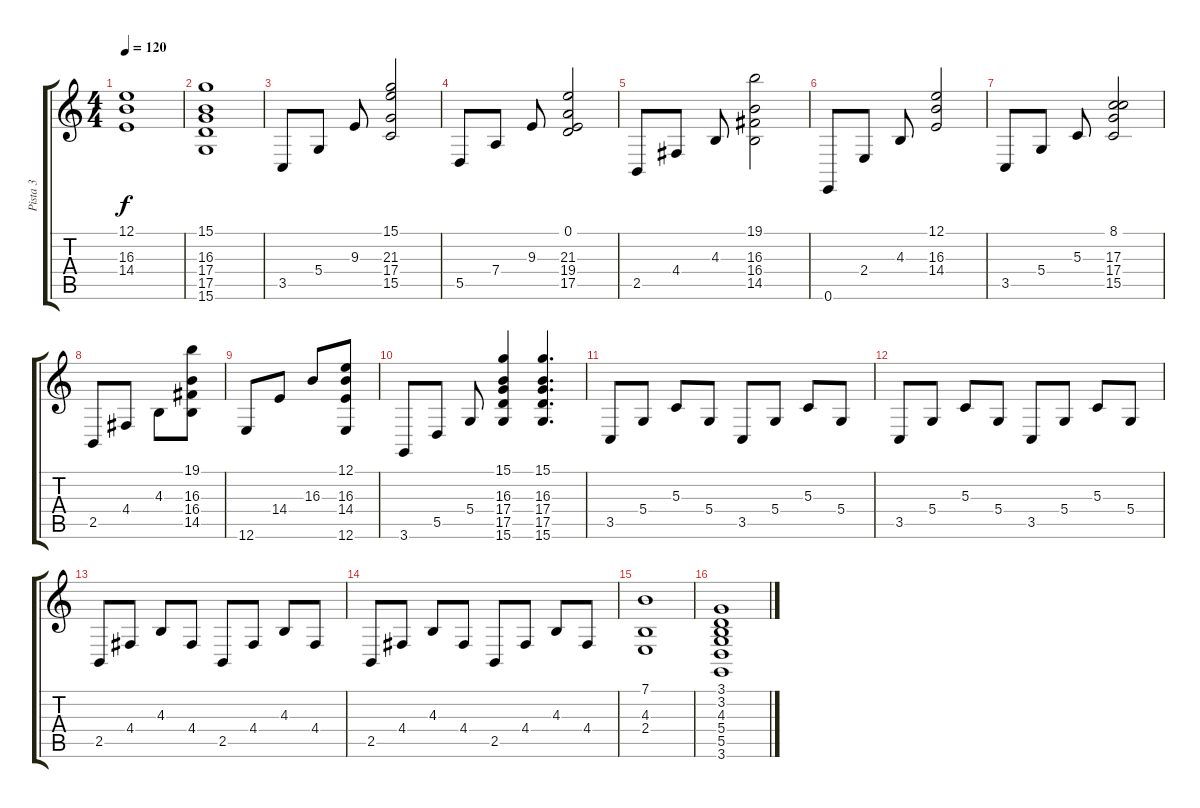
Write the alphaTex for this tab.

\track ("Pista 3" "Pista 3") {instrument acousticgrandpiano}
\staff {score tabs}
\tuning (E4 B3 G3 D3 A2 E2) {hide}
\ts (4 4)
\tempo 120
\clef g2
\ks c
(12.1 16.3 14.4).1{dy f} |
(15.1 16.3 17.4 17.5 15.6).1 |
3.5.8 5.4.8 9.3.8 (15.1 21.3 17.4 15.5).2 |
5.5.8 7.4.8 9.3.8 (0.1 21.3 19.4 17.5).2 |
2.5.8 4.4.8 4.3.8 (19.1 16.3 16.4 14.5).2 |
0.6.8 2.4.8 4.3.8 (12.1 16.3 14.4).2 |
3.5.8 5.4.8 5.3.8 (8.1 17.3 17.4 15.5).2 |
2.5.8 4.4.8 4.3.8 (19.1 16.3 16.4 14.5).8 |
12.6.8 14.4.8 16.3.8 (12.1 16.3 14.4 12.6).8 |
3.6.8 5.5.8 5.4.8 (15.1 16.3 17.4 17.5 15.6).4 (15.1 16.3 17.4 17.5 15.6).4{d} |
3.5.8 5.4.8 5.3.8 5.4.8 3.5.8 5.4.8 5.3.8 5.4.8 |
3.5.8 5.4.8 5.3.8 5.4.8 3.5.8 5.4.8 5.3.8 5.4.8 |
2.5.8 4.4.8 4.3.8 4.4.8 2.5.8 4.4.8 4.3.8 4.4.8 |
2.5.8 4.4.8 4.3.8 4.4.8 2.5.8 4.4.8 4.3.8 4.4.8 |
(7.1 4.3 2.4).1 |
(3.1 3.2 4.3 5.4 5.5 3.6).1
